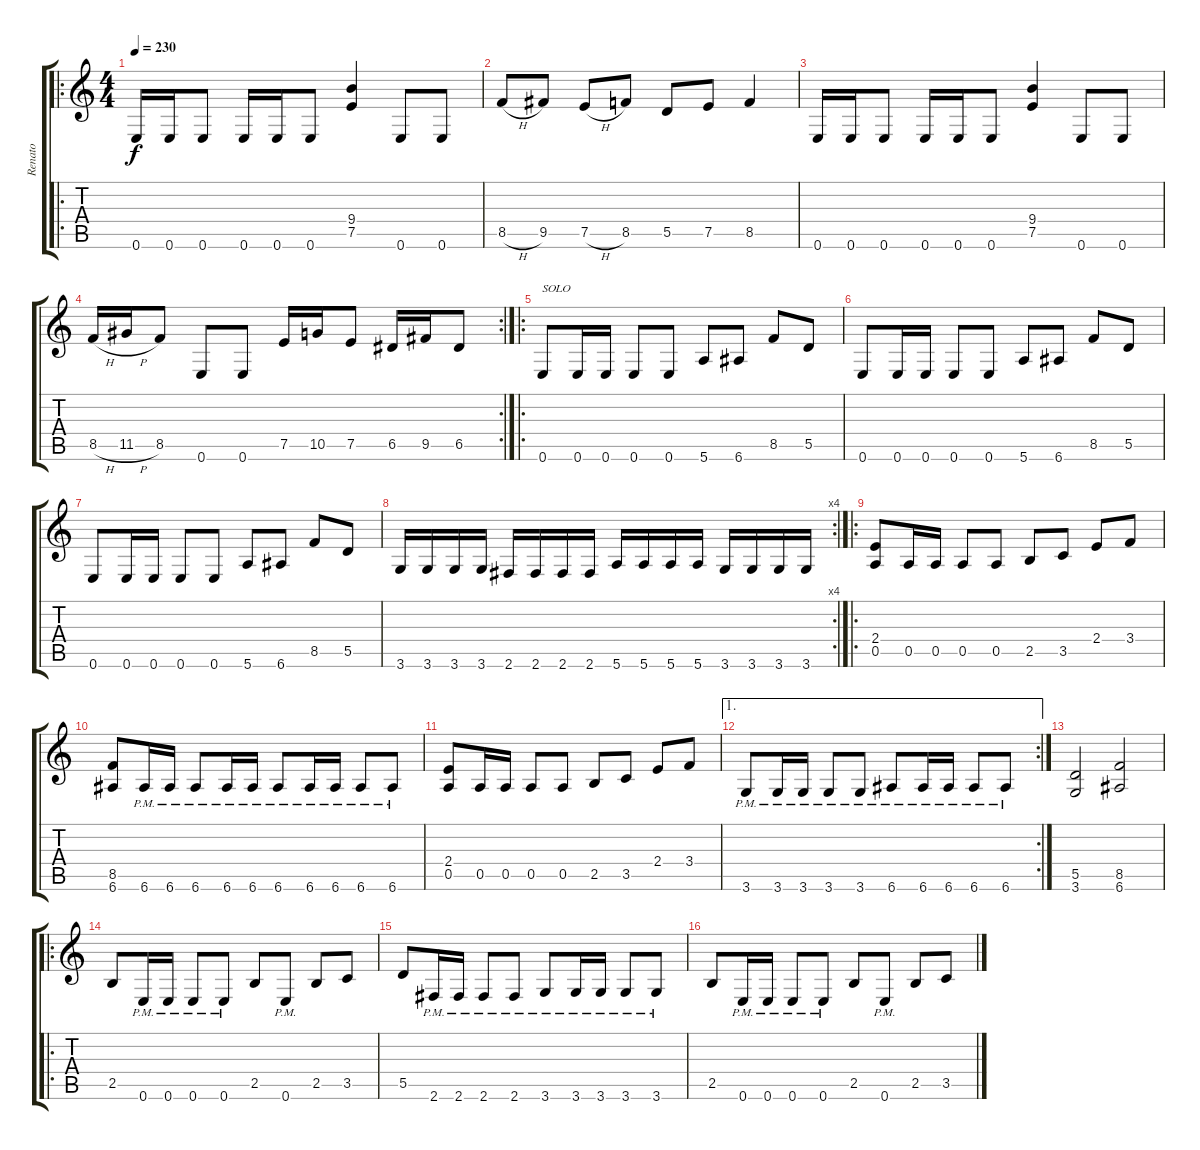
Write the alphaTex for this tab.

\track ("Renato" "Renato") {instrument distortionguitar}
\staff {score tabs}
\tuning (E4 B3 G3 D3 A2 E2) {hide}
\ro
\ts (4 4)
\tempo 230
\clef g2
\ks c
0.6.16{dy f} 0.6.16 0.6.8 0.6.16 0.6.16 0.6.8 (9.4 7.5).4 0.6.8 0.6.8 |
8.5{h}.8 9.5.8 7.5{h}.8 8.5.8 5.5.8 7.5.8 8.5.4 |
0.6.16 0.6.16 0.6.8 0.6.16 0.6.16 0.6.8 (9.4 7.5).4 0.6.8 0.6.8 |
\rc 2
8.5{h}.16 11.5{h}.16 8.5.8 0.6.8 0.6.8 7.5.16 10.5.16 7.5.8 6.5.16 9.5.16 6.5.8 |
\ro
0.6.8{txt "SOLO"} 0.6.16 0.6.16 0.6.8 0.6.8 5.6.8 6.6.8 8.5.8 5.5.8 |
0.6.8 0.6.16 0.6.16 0.6.8 0.6.8 5.6.8 6.6.8 8.5.8 5.5.8 |
0.6.8 0.6.16 0.6.16 0.6.8 0.6.8 5.6.8 6.6.8 8.5.8 5.5.8 |
\rc 4
3.6.16 3.6.16 3.6.16 3.6.16 2.6.16 2.6.16 2.6.16 2.6.16 5.6.16 5.6.16 5.6.16 5.6.16 3.6.16 3.6.16 3.6.16 3.6.16 |
\ro
(2.4 0.5).8 0.5.16 0.5.16 0.5.8 0.5.8 2.5.8 3.5.8 2.4.8 3.4.8 |
(8.5 6.6).8 6.6{pm}.16 6.6{pm}.16 6.6{pm}.8 6.6{pm}.16 6.6{pm}.16 6.6{pm}.8 6.6{pm}.16 6.6{pm}.16 6.6{pm}.8 6.6{pm}.8 |
(2.4 0.5).8 0.5.16 0.5.16 0.5.8 0.5.8 2.5.8 3.5.8 2.4.8 3.4.8 |
\ae 1
\rc 2
3.6{pm}.8 3.6{pm}.16 3.6{pm}.16 3.6{pm}.8 3.6{pm}.8 6.6{pm}.8 6.6{pm}.16 6.6{pm}.16 6.6{pm}.8 6.6{pm}.8 |
(5.5 3.6).2 (8.5 6.6).2 |
\ro
2.5.8 0.6{pm}.16 0.6{pm}.16 0.6{pm}.8 0.6{pm}.8 2.5.8 0.6{pm}.8 2.5.8 3.5.8 |
5.5.8 2.6{pm}.16 2.6{pm}.16 2.6{pm}.8 2.6{pm}.8 3.6{pm}.8 3.6{pm}.16 3.6{pm}.16 3.6{pm}.8 3.6{pm}.8 |
2.5.8 0.6{pm}.16 0.6{pm}.16 0.6{pm}.8 0.6{pm}.8 2.5.8 0.6{pm}.8 2.5.8 3.5.8
